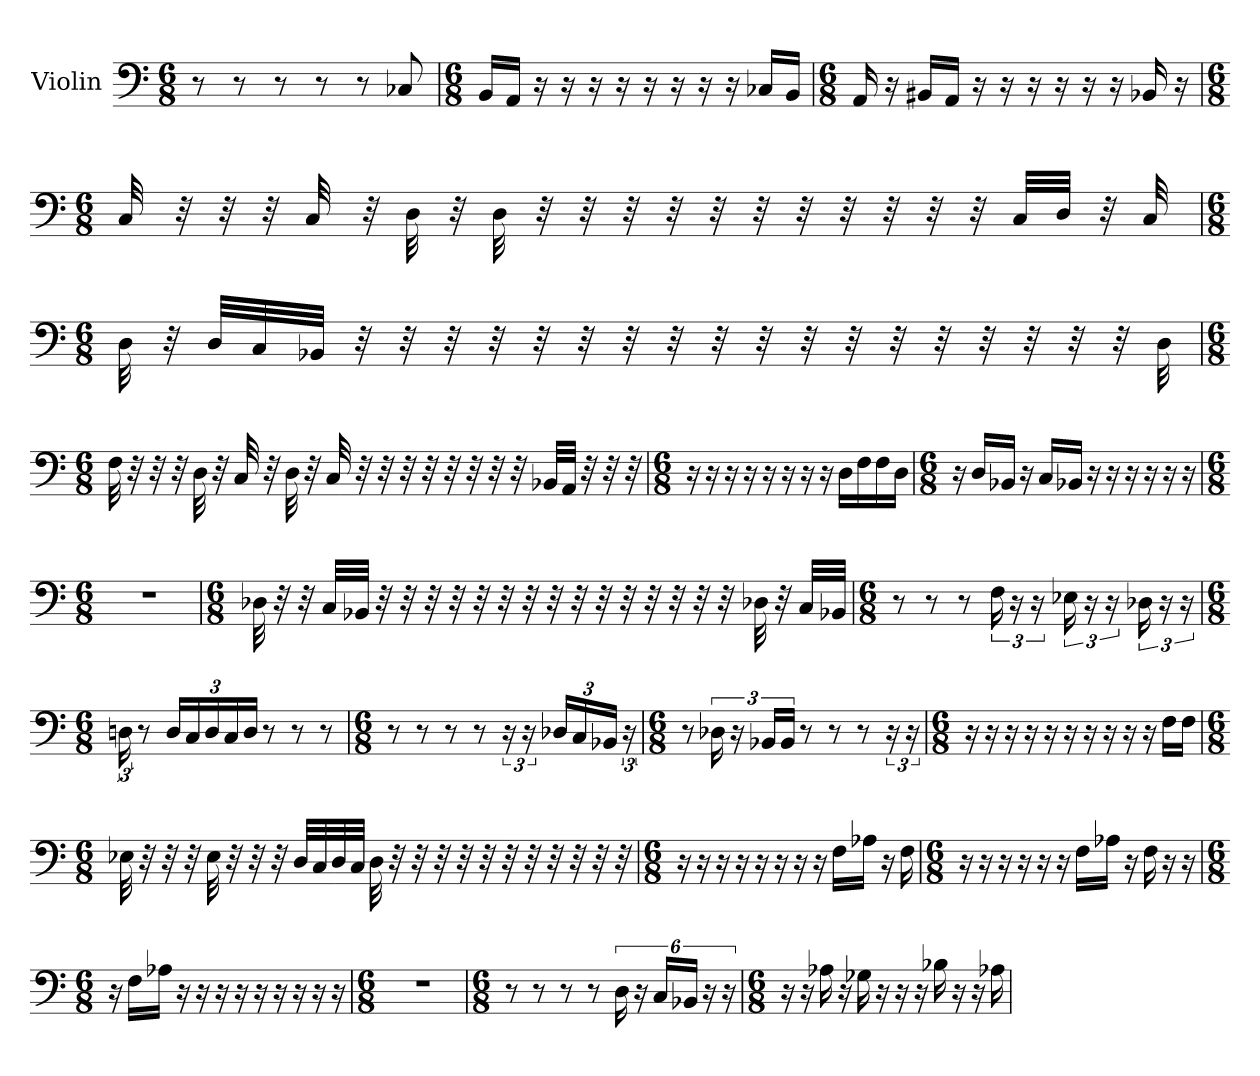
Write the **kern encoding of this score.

**kern
*part1
*staff1
*I"Violin
*I'Vln
*M6/8
=
8r
8r
8r
8r
8r
8C-X
=
*M6/8
16BBLL
16AAJJ
16r
16r
16r
16r
16r
16r
16r
16r
16C-XLL
16BBJJ
=
*M6/8
16AA
16r
16BB#XLL
16AAJJ
16r
16r
16r
16r
16r
16r
16BB-X
16r
=
*M6/8
32C
32r
32r
32r
32C
32r
32D
32r
32D
32r
32r
32r
32r
32r
32r
32r
32r
32r
32r
32r
32CLLL
32DJJJ
32r
32C
=
*M6/8
32D
32r
32DLLL
32C
32BB-XJJJ
32r
32r
32r
32r
32r
32r
32r
32r
32r
32r
32r
32r
32r
32r
32r
32r
32r
32r
32D
=
*M6/8
32F
32r
32r
32r
32D
32r
32C
32r
32D
32r
32C
32r
32r
32r
32r
32r
32r
32r
32r
32BB-XLLL
32AAJJJ
32r
32r
32r
=
*M6/8
16r
16r
16r
16r
16r
16r
16r
16r
16DLL
16F
16F
16DJJ
=
*M6/8
16r
16DLL
16BB-XJJ
16r
16CLL
16BB-XJJ
16r
16r
16r
16r
16r
16r
=
*M6/8
2.r
=
*M6/8
32D-X
32r
32r
32CLLL
32BB-XJJJ
32r
32r
32r
32r
32r
32r
32r
32r
32r
32r
32r
32r
32r
32r
32r
32D-X
32r
32CLLL
32BB-XJJJ
=
*M6/8
8r
8r
8r
24F
24r
24r
24E-X
24r
24r
24D-X
24r
24r
=
*M6/8
24Dn
8r
24DLL
24C
24D
24C
24DJJ
8r
8r
8r
=
*M6/8
8r
8r
8r
8r
24r
24r
24D-XLL
24C
24BB-XJJ
24r
=
*M6/8
8r
24D-X
24r
24BB-XLL
24BB-JJ
8r
8r
8r
24r
24r
=
*M6/8
16r
16r
16r
16r
16r
16r
16r
16r
16r
16r
16FLL
16FJJ
=
*M6/8
32E-X
32r
32r
32r
32E-
32r
32r
32r
32DLLL
32C
32D
32CJJJ
32D
32r
32r
32r
32r
32r
32r
32r
32r
32r
32r
32r
=
*M6/8
16r
16r
16r
16r
16r
16r
16r
16r
16FLL
16A-XJJ
16r
16F
=
*M6/8
16r
16r
16r
16r
16r
16r
16FLL
16A-XJJ
16r
16F
16r
16r
=
*M6/8
16r
16FLL
16A-XJJ
16r
16r
16r
16r
16r
16r
16r
16r
16r
=
*M6/8
2.r
=
*M6/8
8r
8r
8r
8r
24D
24r
24CLL
24BB-XJJ
24r
24r
=
*M6/8
16r
16r
16A-X
16r
16G-X
16r
16r
16r
16B-X
16r
16r
16A-X
=
*-
